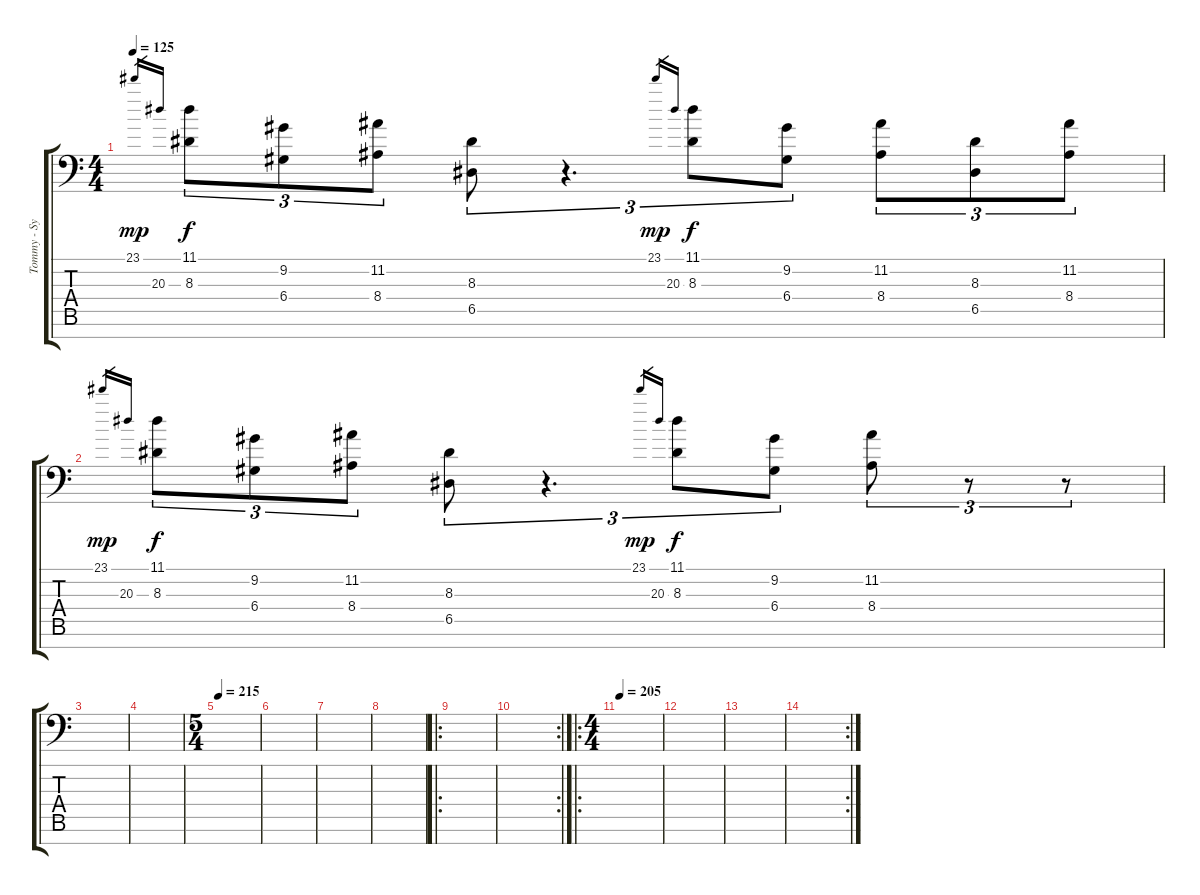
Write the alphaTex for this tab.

\track ("Tommy - Synth" "Tommy - Sy") {instrument percussiveorgan}
\staff {score tabs}
\tuning (E4 B3 G3 D3 A2 E2 C-1) {hide}
\ts (4 4)
\tempo 125
\clef f4
\ks c
23.1.16{gr dy mp} 20.3.16{gr} (11.1 8.3).8{tu (3 2) dy f} (9.2 6.4).8{tu (3 2)} (11.2 8.4).8{tu (3 2)} (8.3 6.5).8{tu (3 2)} r.4{d tu (3 2)} 23.1.16{gr dy mp} 20.3.16{gr} (11.1 8.3).8{tu (3 2) dy f} (9.2 6.4).8{tu (3 2)} (11.2 8.4).8{tu (3 2)} (8.3 6.5).8{tu (3 2)} (11.2 8.4).8{tu (3 2)} |
23.1.16{gr dy mp} 20.3.16{gr} (11.1 8.3).8{tu (3 2) dy f} (9.2 6.4).8{tu (3 2)} (11.2 8.4).8{tu (3 2)} (8.3 6.5).8{tu (3 2)} r.4{d tu (3 2)} 23.1.16{gr dy mp} 20.3.16{gr} (11.1 8.3).8{tu (3 2) dy f} (9.2 6.4).8{tu (3 2)} (11.2 8.4).8{tu (3 2)} r.8{tu (3 2)} r.8{tu (3 2)} |
|
|
\ts (5 4)
\tempo 215
|
|
|
|
\ro
|
\rc 2
|
\ro
\ts (4 4)
\tempo 205
|
|
|
\rc 2
